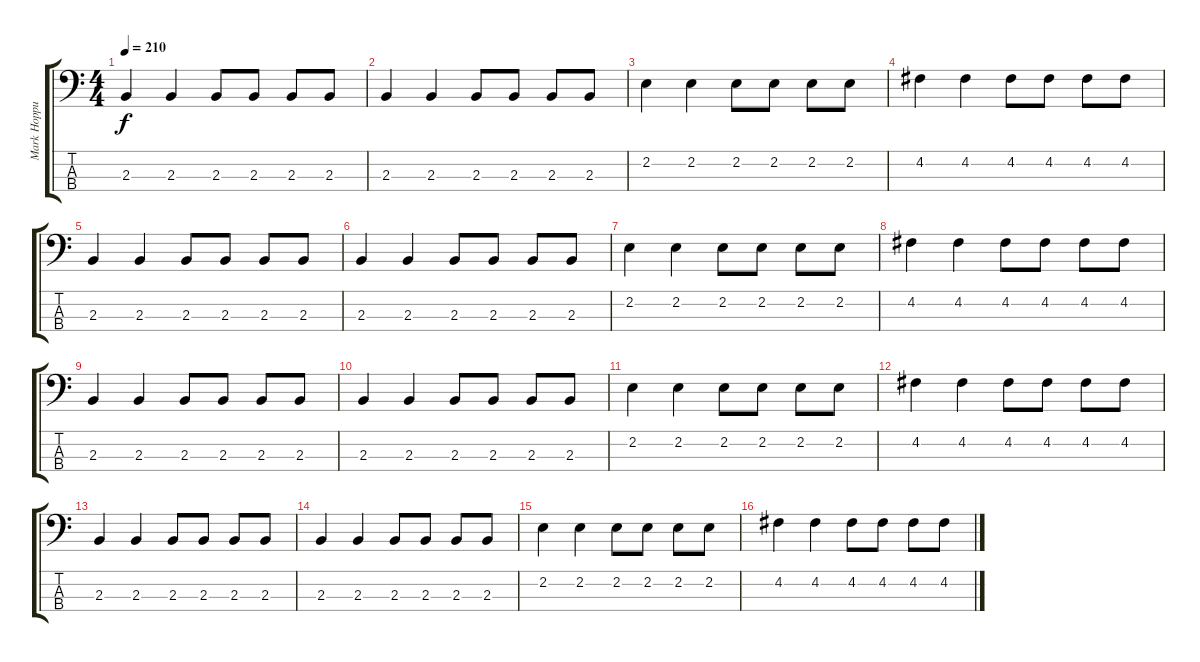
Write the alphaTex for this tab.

\track ("Mark Hoppus" "Mark Hoppu") {instrument electricbasspick}
\staff {score tabs}
\tuning (G2 D2 A1 E1) {hide}
\ts (4 4)
\tempo 210
\clef f4
\ks c
2.3.4{dy f} 2.3.4 2.3.8 2.3.8 2.3.8 2.3.8 |
2.3.4 2.3.4 2.3.8 2.3.8 2.3.8 2.3.8 |
2.2.4 2.2.4 2.2.8 2.2.8 2.2.8 2.2.8 |
4.2.4 4.2.4 4.2.8 4.2.8 4.2.8 4.2.8 |
2.3.4 2.3.4 2.3.8 2.3.8 2.3.8 2.3.8 |
2.3.4 2.3.4 2.3.8 2.3.8 2.3.8 2.3.8 |
2.2.4 2.2.4 2.2.8 2.2.8 2.2.8 2.2.8 |
4.2.4 4.2.4 4.2.8 4.2.8 4.2.8 4.2.8 |
2.3.4 2.3.4 2.3.8 2.3.8 2.3.8 2.3.8 |
2.3.4 2.3.4 2.3.8 2.3.8 2.3.8 2.3.8 |
2.2.4 2.2.4 2.2.8 2.2.8 2.2.8 2.2.8 |
4.2.4 4.2.4 4.2.8 4.2.8 4.2.8 4.2.8 |
2.3.4 2.3.4 2.3.8 2.3.8 2.3.8 2.3.8 |
2.3.4 2.3.4 2.3.8 2.3.8 2.3.8 2.3.8 |
2.2.4 2.2.4 2.2.8 2.2.8 2.2.8 2.2.8 |
4.2.4 4.2.4 4.2.8 4.2.8 4.2.8 4.2.8
